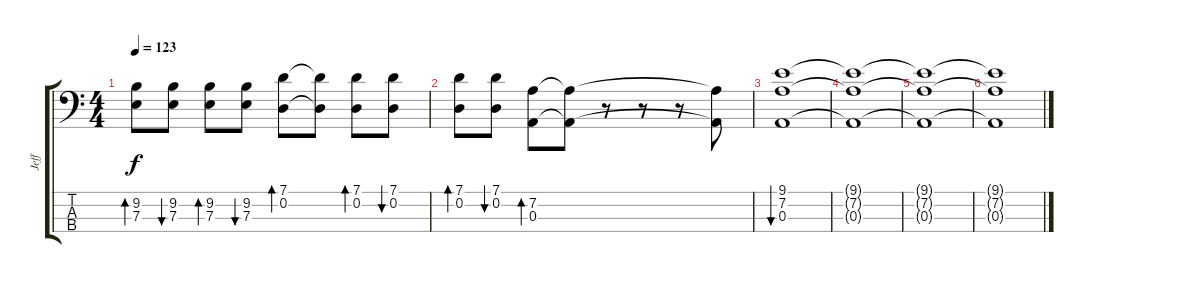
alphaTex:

\track ("Jeff" "Jeff") {instrument electricbasspick}
\staff {score tabs}
\tuning (G2 D2 A1 E1) {hide}
\ts (4 4)
\tempo 123
\clef f4
\ks c
(9.2 7.3).8{bd 60 dy f} (9.2 7.3).8{bu 60} (9.2 7.3).8{bd 60} (9.2 7.3).8{bu 60} (7.1 0.2).8{bd 60} (7.1{t} 0.2{t}).8 (7.1 0.2).8{bd 60} (7.1 0.2).8{bu 60} |
(7.1 0.2).8{bd 60} (7.1 0.2).8{bu 60} (7.2 0.3).8{bd 60} (7.2{t} 0.3{t}).8 r.8 r.8 r.8 (7.2{t} 0.3{t}).8 |
(9.1 7.2 0.3).1{bu 480} |
(9.1{t} 7.2{t} 0.3{t}).1 |
(9.1{t} 7.2{t} 0.3{t}).1 |
(9.1{t} 7.2{t} 0.3{t}).1
